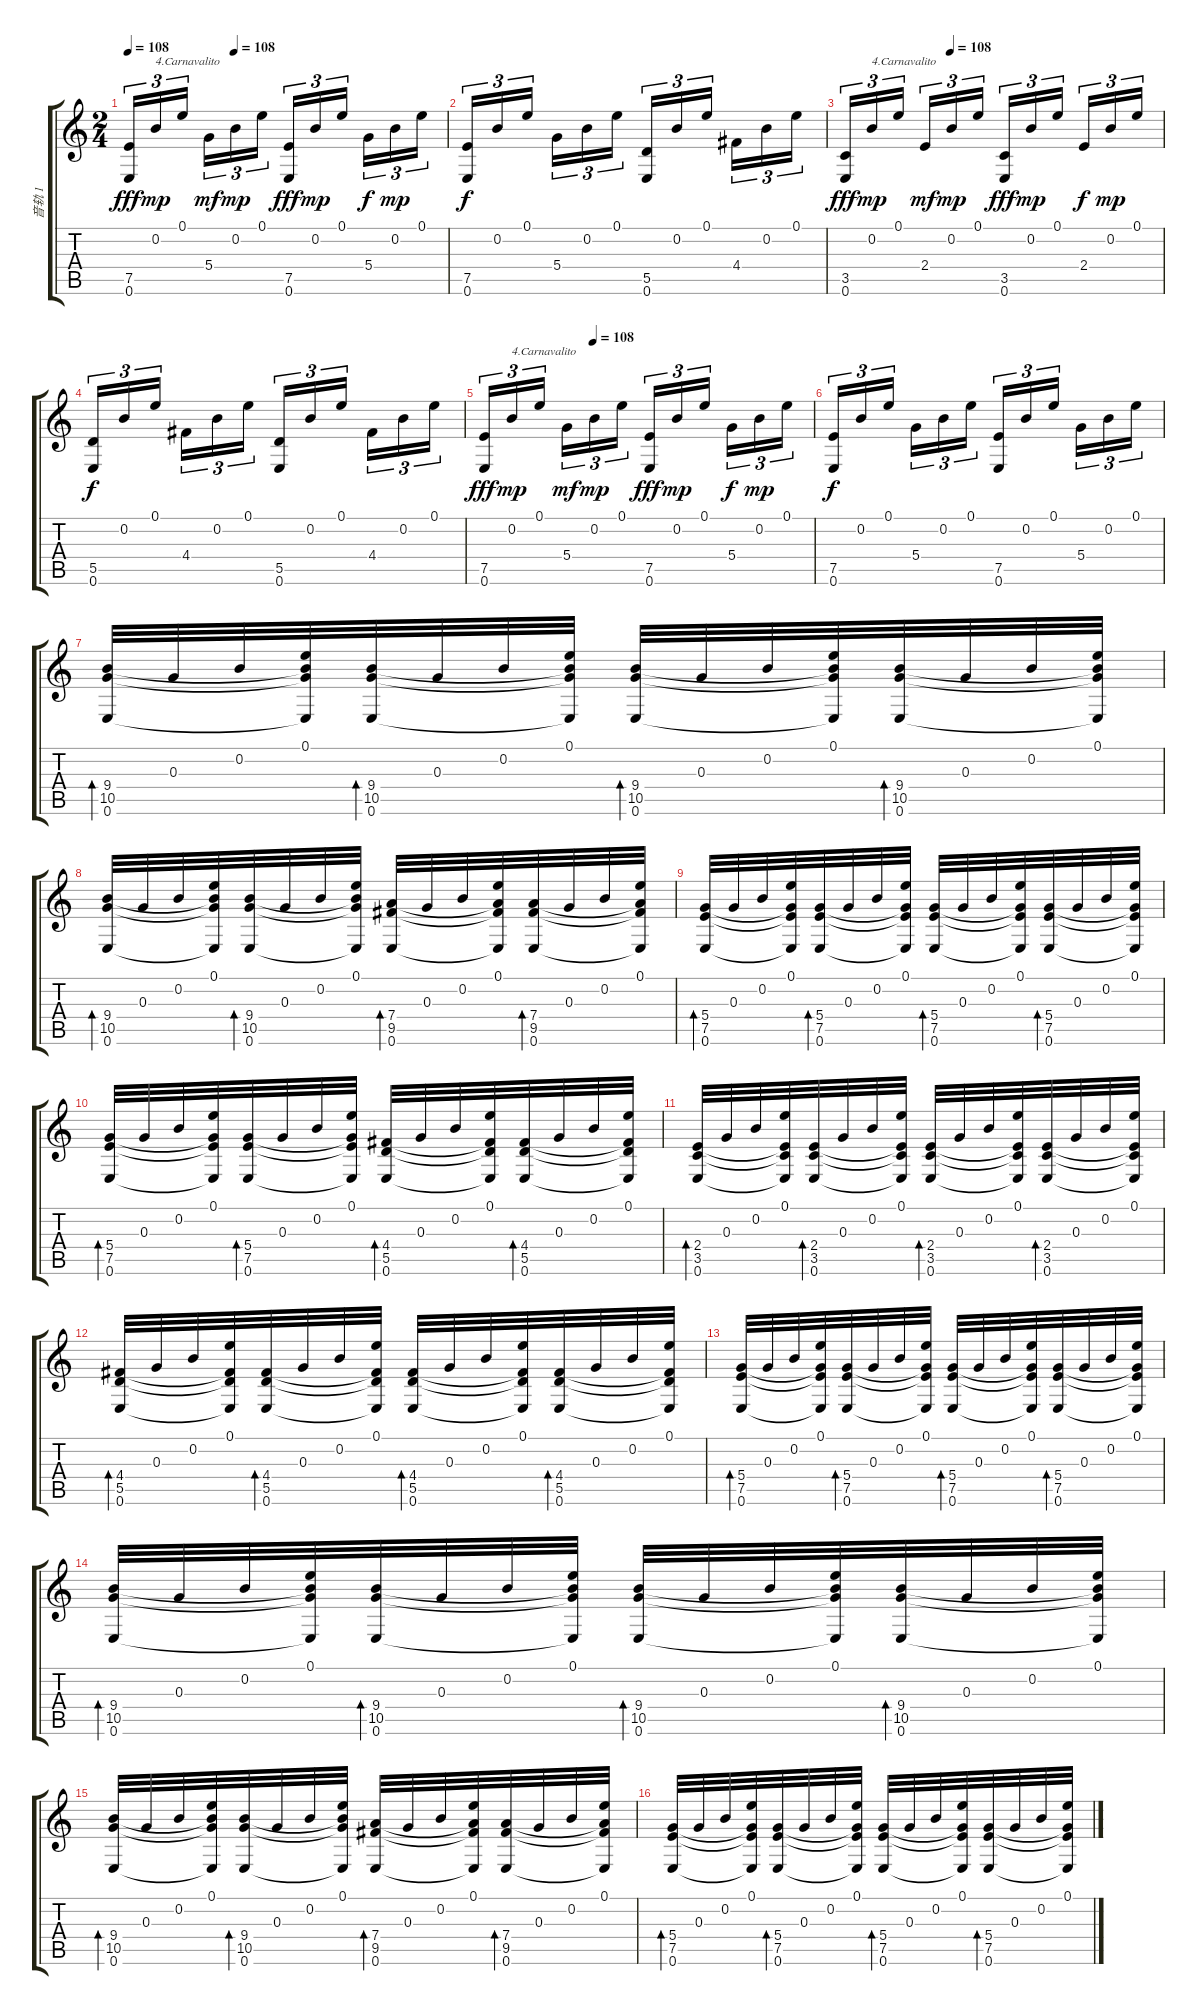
\track ("音轨 1" "音轨 1") {instrument acousticguitarnylon}
\staff {score tabs}
\tuning (E4 B3 G3 D3 A2 E2) {hide}
\ts (2 4)
\tempo 108
\tempo (108 0.3333333333333333)
\clef g2
\ks c
(7.5 0.6).16{tu (3 2) dy fff} 0.2.16{tu (3 2) txt "4.Carnavalito" dy mp} 0.1.16{tu (3 2) beam splitsecondary} 5.4.16{tu (3 2) dy mf} 0.2.16{tu (3 2) dy mp} 0.1.16{tu (3 2)} (7.5 0.6).16{tu (3 2) dy fff} 0.2.16{tu (3 2) dy mp} 0.1.16{tu (3 2) beam splitsecondary} 5.4.16{tu (3 2) dy f} 0.2.16{tu (3 2) dy mp} 0.1.16{tu (3 2)} |
(7.5 0.6).16{tu (3 2) dy f} 0.2.16{tu (3 2)} 0.1.16{tu (3 2) beam splitsecondary} 5.4.16{tu (3 2)} 0.2.16{tu (3 2)} 0.1.16{tu (3 2)} (5.5 0.6).16{tu (3 2)} 0.2.16{tu (3 2)} 0.1.16{tu (3 2) beam splitsecondary} 4.4.16{tu (3 2)} 0.2.16{tu (3 2)} 0.1.16{tu (3 2)} |
\tempo (108 0.3333333333333333)
(3.5 0.6).16{tu (3 2) dy fff} 0.2.16{tu (3 2) txt "4.Carnavalito" dy mp} 0.1.16{tu (3 2) beam splitsecondary} 2.4.16{tu (3 2) dy mf} 0.2.16{tu (3 2) dy mp} 0.1.16{tu (3 2)} (3.5 0.6).16{tu (3 2) dy fff} 0.2.16{tu (3 2) dy mp} 0.1.16{tu (3 2) beam splitsecondary} 2.4.16{tu (3 2) dy f} 0.2.16{tu (3 2) dy mp} 0.1.16{tu (3 2)} |
(5.5 0.6).16{tu (3 2) dy f} 0.2.16{tu (3 2)} 0.1.16{tu (3 2) beam splitsecondary} 4.4.16{tu (3 2)} 0.2.16{tu (3 2)} 0.1.16{tu (3 2)} (5.5 0.6).16{tu (3 2)} 0.2.16{tu (3 2)} 0.1.16{tu (3 2) beam splitsecondary} 4.4.16{tu (3 2)} 0.2.16{tu (3 2)} 0.1.16{tu (3 2)} |
\tempo (108 0.3333333333333333)
(7.5 0.6).16{tu (3 2) dy fff} 0.2.16{tu (3 2) txt "4.Carnavalito" dy mp} 0.1.16{tu (3 2) beam splitsecondary} 5.4.16{tu (3 2) dy mf} 0.2.16{tu (3 2) dy mp} 0.1.16{tu (3 2)} (7.5 0.6).16{tu (3 2) dy fff} 0.2.16{tu (3 2) dy mp} 0.1.16{tu (3 2) beam splitsecondary} 5.4.16{tu (3 2) dy f} 0.2.16{tu (3 2) dy mp} 0.1.16{tu (3 2)} |
(7.5 0.6).16{tu (3 2) dy f} 0.2.16{tu (3 2)} 0.1.16{tu (3 2) beam splitsecondary} 5.4.16{tu (3 2)} 0.2.16{tu (3 2)} 0.1.16{tu (3 2)} (7.5 0.6).16{tu (3 2)} 0.2.16{tu (3 2)} 0.1.16{tu (3 2) beam splitsecondary} 5.4.16{tu (3 2)} 0.2.16{tu (3 2)} 0.1.16{tu (3 2)} |
(9.4 10.5 0.6).32{bd 60} 0.3.32 0.2.32 (0.1 9.4{t} 10.5{t} 0.6{t}).32 (9.4 10.5 0.6).32{bd 60} 0.3.32 0.2.32 (0.1 9.4{t} 10.5{t} 0.6{t}).32 (9.4 10.5 0.6).32{bd 60} 0.3.32 0.2.32 (0.1 9.4{t} 10.5{t} 0.6{t}).32 (9.4 10.5 0.6).32{bd 60} 0.3.32 0.2.32 (0.1 9.4{t} 10.5{t} 0.6{t}).32 |
(9.4 10.5 0.6).32{bd 60} 0.3.32 0.2.32 (0.1 9.4{t} 10.5{t} 0.6{t}).32 (9.4 10.5 0.6).32{bd 60} 0.3.32 0.2.32 (0.1 9.4{t} 10.5{t} 0.6{t}).32 (7.4 9.5 0.6).32{bd 60} 0.3.32 0.2.32 (0.1 7.4{t} 9.5{t} 0.6{t}).32 (7.4 9.5 0.6).32{bd 60} 0.3.32 0.2.32 (0.1 7.4{t} 9.5{t} 0.6{t}).32 |
(5.4 7.5 0.6).32{bd 60} 0.3.32 0.2.32 (0.1 5.4{t} 7.5{t} 0.6{t}).32 (5.4 7.5 0.6).32{bd 60} 0.3.32 0.2.32 (0.1 5.4{t} 7.5{t} 0.6{t}).32 (5.4 7.5 0.6).32{bd 60} 0.3.32 0.2.32 (0.1 5.4{t} 7.5{t} 0.6{t}).32 (5.4 7.5 0.6).32{bd 60} 0.3.32 0.2.32 (0.1 5.4{t} 7.5{t} 0.6{t}).32 |
(5.4 7.5 0.6).32{bd 60} 0.3.32 0.2.32 (0.1 5.4{t} 7.5{t} 0.6{t}).32 (5.4 7.5 0.6).32{bd 60} 0.3.32 0.2.32 (0.1 5.4{t} 7.5{t} 0.6{t}).32 (4.4 5.5 0.6).32{bd 60} 0.3.32 0.2.32 (0.1 4.4{t} 5.5{t} 0.6{t}).32 (4.4 5.5 0.6).32{bd 60} 0.3.32 0.2.32 (0.1 4.4{t} 5.5{t} 0.6{t}).32 |
(2.4 3.5 0.6).32{bd 60} 0.3.32 0.2.32 (0.1 2.4{t} 3.5{t} 0.6{t}).32 (2.4 3.5 0.6).32{bd 60} 0.3.32 0.2.32 (0.1 2.4{t} 3.5{t} 0.6{t}).32 (2.4 3.5 0.6).32{bd 60} 0.3.32 0.2.32 (0.1 2.4{t} 3.5{t} 0.6{t}).32 (2.4 3.5 0.6).32{bd 60} 0.3.32 0.2.32 (0.1 2.4{t} 3.5{t} 0.6{t}).32 |
(4.4 5.5 0.6).32{bd 60} 0.3.32 0.2.32 (0.1 4.4{t} 5.5{t} 0.6{t}).32 (4.4 5.5 0.6).32{bd 60} 0.3.32 0.2.32 (0.1 4.4{t} 5.5{t} 0.6{t}).32 (4.4 5.5 0.6).32{bd 60} 0.3.32 0.2.32 (0.1 4.4{t} 5.5{t} 0.6{t}).32 (4.4 5.5 0.6).32{bd 60} 0.3.32 0.2.32 (0.1 4.4{t} 5.5{t} 0.6{t}).32 |
(5.4 7.5 0.6).32{bd 60} 0.3.32 0.2.32 (0.1 5.4{t} 7.5{t} 0.6{t}).32 (5.4 7.5 0.6).32{bd 60} 0.3.32 0.2.32 (0.1 5.4{t} 7.5{t} 0.6{t}).32 (5.4 7.5 0.6).32{bd 60} 0.3.32 0.2.32 (0.1 5.4{t} 7.5{t} 0.6{t}).32 (5.4 7.5 0.6).32{bd 60} 0.3.32 0.2.32 (0.1 5.4{t} 7.5{t} 0.6{t}).32 |
(9.4 10.5 0.6).32{bd 60} 0.3.32 0.2.32 (0.1 9.4{t} 10.5{t} 0.6{t}).32 (9.4 10.5 0.6).32{bd 60} 0.3.32 0.2.32 (0.1 9.4{t} 10.5{t} 0.6{t}).32 (9.4 10.5 0.6).32{bd 60} 0.3.32 0.2.32 (0.1 9.4{t} 10.5{t} 0.6{t}).32 (9.4 10.5 0.6).32{bd 60} 0.3.32 0.2.32 (0.1 9.4{t} 10.5{t} 0.6{t}).32 |
(9.4 10.5 0.6).32{bd 60} 0.3.32 0.2.32 (0.1 9.4{t} 10.5{t} 0.6{t}).32 (9.4 10.5 0.6).32{bd 60} 0.3.32 0.2.32 (0.1 9.4{t} 10.5{t} 0.6{t}).32 (7.4 9.5 0.6).32{bd 60} 0.3.32 0.2.32 (0.1 7.4{t} 9.5{t} 0.6{t}).32 (7.4 9.5 0.6).32{bd 60} 0.3.32 0.2.32 (0.1 7.4{t} 9.5{t} 0.6{t}).32 |
(5.4 7.5 0.6).32{bd 60} 0.3.32 0.2.32 (0.1 5.4{t} 7.5{t} 0.6{t}).32 (5.4 7.5 0.6).32{bd 60} 0.3.32 0.2.32 (0.1 5.4{t} 7.5{t} 0.6{t}).32 (5.4 7.5 0.6).32{bd 60} 0.3.32 0.2.32 (0.1 5.4{t} 7.5{t} 0.6{t}).32 (5.4 7.5 0.6).32{bd 60} 0.3.32 0.2.32 (0.1 5.4{t} 7.5{t} 0.6{t}).32
